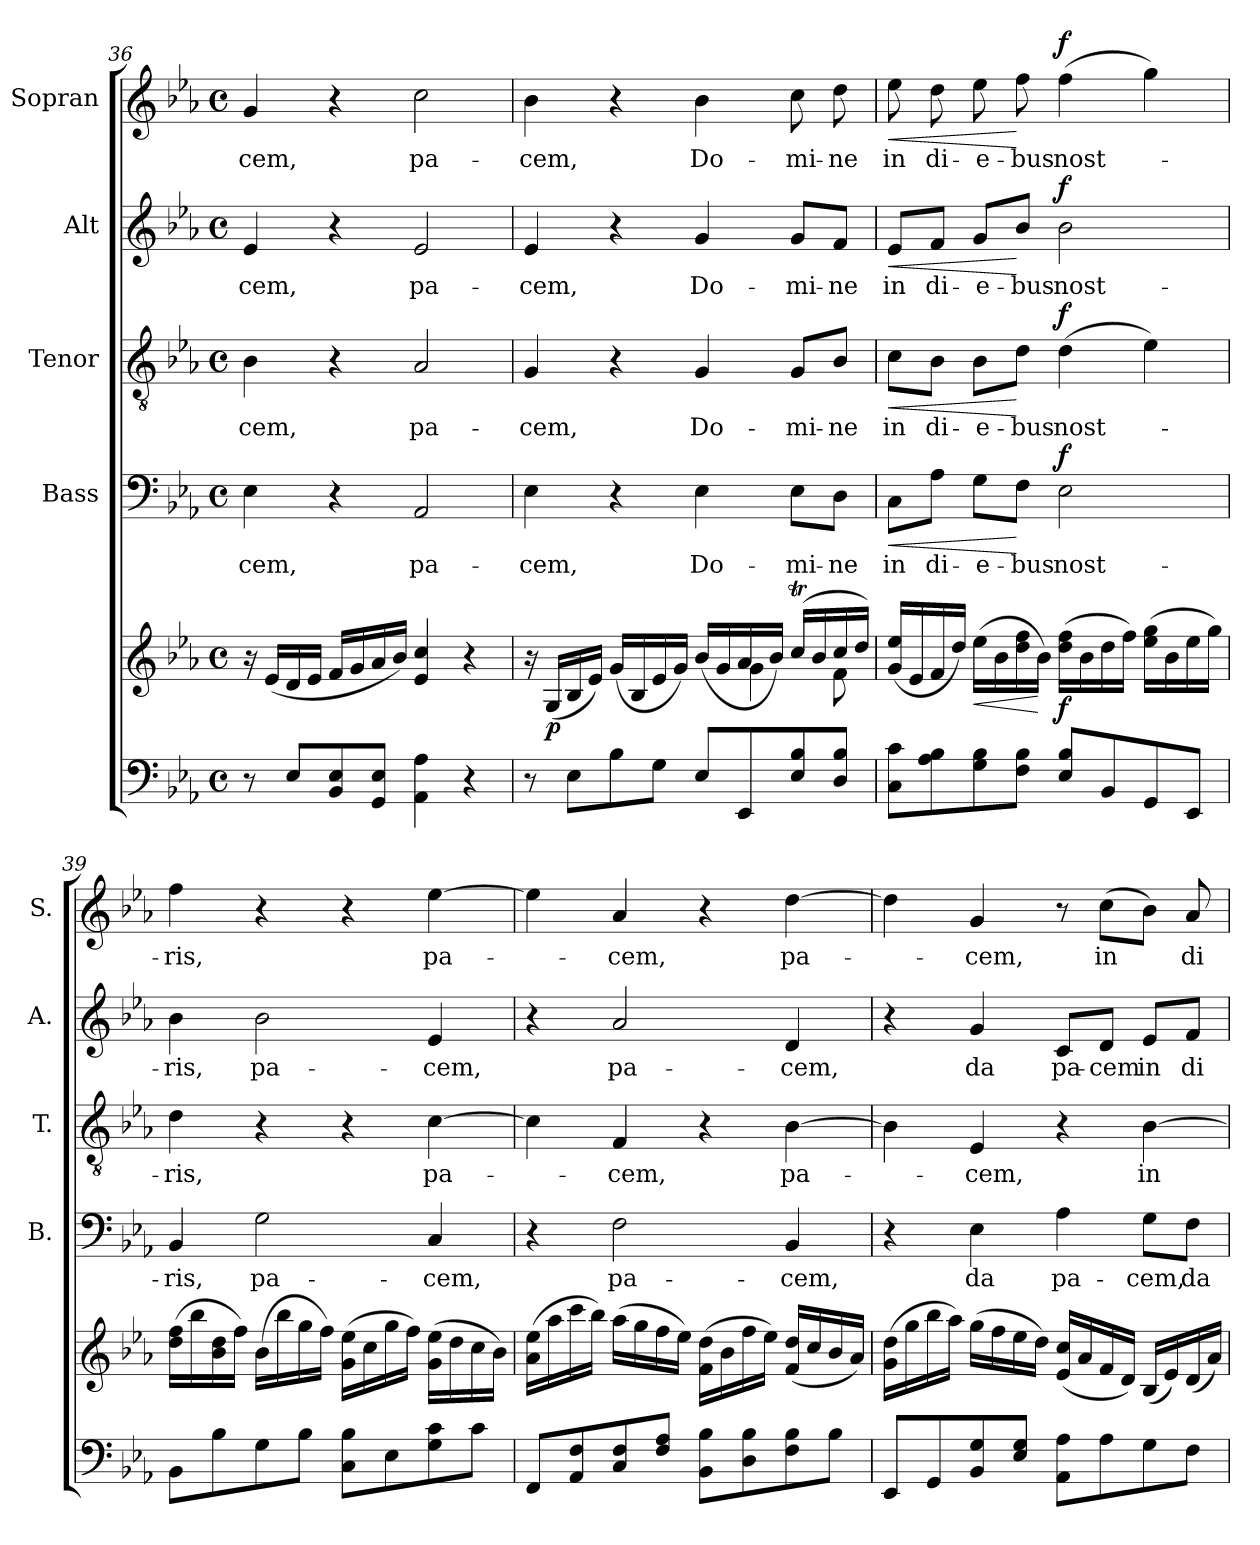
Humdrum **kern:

**kern	**kern	**dynam	**kern	**text	**dynam	**kern	**text	**dynam	**kern	**text	**dynam	**kern	**text	**dynam
*part5	*part5	*part5	*part4	*part4	*part4	*part3	*part3	*part3	*part2	*part2	*part2	*part1	*part1	*part1
*staff6	*staff5	*staff5/6	*staff4	*staff4	*staff4	*staff3	*staff3	*staff3	*staff2	*staff2	*staff2	*staff1	*staff1	*staff1
*	*	*	*I"Bass	*	*	*I"Tenor	*	*	*I"Alt	*	*	*I"Sopran	*	*
*	*	*	*I'B.	*	*	*I'T.	*	*	*I'A.	*	*	*I'S.	*	*
*clefF4	*clefG2	*	*clefF4	*	*	*clefGv2	*	*	*clefG2	*	*	*clefG2	*	*
*k[b-e-a-]	*k[b-e-a-]	*	*k[b-e-a-]	*	*	*k[b-e-a-]	*	*	*k[b-e-a-]	*	*	*k[b-e-a-]	*	*
*E-:	*E-:	*	*E-:	*	*	*E-:	*	*	*E-:	*	*	*E-:	*	*
*M4/4	*M4/4	*	*M4/4	*	*	*M4/4	*	*	*M4/4	*	*	*M4/4	*	*
*met(c)	*met(c)	*	*met(c)	*	*	*met(c)	*	*	*met(c)	*	*	*met(c)	*	*
=36	=36	=36	=36	=36	=36	=36	=36	=36	=36	=36	=36	=36	=36	=36
!	!	!	!	!LO:LY:b	!	!	!LO:LY:b	!	!	!LO:LY:b	!	!	!LO:LY:b	!
8r	16r	.	4E-\	-cem,	.	4B-\	-cem,	.	4e-/	-cem,	.	4g/	-cem,	.
.	(<16e-/LL	.	.	.	.	.	.	.	.	.	.	.	.	.
8E-/L	16d/	.	.	.	.	.	.	.	.	.	.	.	.	.
.	16e-/JJ	.	.	.	.	.	.	.	.	.	.	.	.	.
8BB-/ 8E-/	16f/LL	.	4r	.	.	4r	.	.	4r	.	.	4r	.	.
.	16g/	.	.	.	.	.	.	.	.	.	.	.	.	.
8GG/ 8E-/J	16a-/	.	.	.	.	.	.	.	.	.	.	.	.	.
.	16b-/JJ)	.	.	.	.	.	.	.	.	.	.	.	.	.
!	!	!	!	!LO:LY:b	!	!	!LO:LY:b	!	!	!LO:LY:b	!	!	!LO:LY:b	!
4AA-\ 4A-\	4e-/ 4cc/	.	2AA-/	pa-	.	2A-/	pa-	.	2e-/	pa-	.	2cc\	pa-	.
4r	4r	.	.	.	.	.	.	.	.	.	.	.	.	.
=37	=37	=37	=37	=37	=37	=37	=37	=37	=37	=37	=37	=37	=37	=37
*	*^	*	*	*	*	*	*	*	*	*	*	*	*	*
!	!	!	!	!	!LO:LY:b	!	!	!LO:LY:b	!	!	!LO:LY:b	!	!	!LO:LY:b	!
8r	16r	2ryy	.	4E-\	-cem,	.	4G/	-cem,	.	4e-/	-cem,	.	4b-\	-cem,	.
!	!	!	!LO:DY:b	!	!	!	!	!	!	!	!	!	!	!	!
.	(<16G/LL	.	p	.	.	.	.	.	.	.	.	.	.	.	.
8E-\L	16B-/	.	.	.	.	.	.	.	.	.	.	.	.	.	.
.	16e-/JJ)	.	.	.	.	.	.	.	.	.	.	.	.	.	.
8B-\	(<16g/LL	.	.	4r	.	.	4r	.	.	4r	.	.	4r	.	.
.	16B-/	.	.	.	.	.	.	.	.	.	.	.	.	.	.
8G\J	16e-/	.	.	.	.	.	.	.	.	.	.	.	.	.	.
.	16g/JJ)	.	.	.	.	.	.	.	.	.	.	.	.	.	.
!	!	!	!	!	!LO:LY:b	!	!	!LO:LY:b	!	!	!LO:LY:b	!	!	!LO:LY:b	!
8E-/L	(>16b-/LL	8ryy	.	4E-\	Do-	.	4G/	Do-	.	4g/	Do-	.	4b-\	Do-	.
.	16g/	.	.	.	.	.	.	.	.	.	.	.	.	.	.
8EE-/	16a-/	4g\	.	.	.	.	.	.	.	.	.	.	.	.	.
.	16b-/JJ)	.	.	.	.	.	.	.	.	.	.	.	.	.	.
!	!	!	!	!	!LO:LY:b	!	!	!LO:LY:b	!	!	!LO:LY:b	!	!	!LO:LY:b	!
8E-/ 8B-/	(>16ccT/LL	.	.	8E-\L	-mi-	.	8G/L	-mi-	.	8g/L	-mi-	.	8cc\	-mi-	.
.	16b-/	.	.	.	.	.	.	.	.	.	.	.	.	.	.
!	!	!	!	!	!LO:LY:b	!	!	!LO:LY:b	!	!	!LO:LY:b	!	!	!LO:LY:b	!
8D/ 8B-/J	16cc/	8f\	.	8D\J	-ne	.	8B-/J	-ne	.	8f/J	-ne	.	8dd\	-ne	.
.	16dd/JJ)	.	.	.	.	.	.	.	.	.	.	.	.	.	.
*	*v	*v	*	*	*	*	*	*	*	*	*	*	*	*	*
!!LO:LB:g=z
=38	=38	=38	=38	=38	=38	=38	=38	=38	=38	=38	=38	=38	=38	=38
!	!	!	!	!LO:LY:b	!LO:HP:b	!	!LO:LY:b	!LO:HP:b	!	!LO:LY:b	!LO:HP:b	!	!LO:LY:b	!LO:HP:b
8C\ 8c\L	(<16g/ 16ee-/LL	.	8C\L	in	<	8c\L	in	<	8e-/L	in	<	8ee-\	in	<
.	16e-/	.	.	.	.	.	.	.	.	.	.	.	.	.
!	!	!	!	!LO:LY:b	!	!	!LO:LY:b	!	!	!LO:LY:b	!	!	!LO:LY:b	!
8A-\ 8B-\	16f/	.	8A-\J	di-	.	8B-\J	di-	.	8f/J	di-	.	8dd\	di-	.
.	16dd/JJ)	.	.	.	.	.	.	.	.	.	.	.	.	.
!	!	!LO:HP:b	!	!LO:LY:b	!	!	!LO:LY:b	!	!	!LO:LY:b	!	!	!LO:LY:b	!
8G\ 8B-\	(>16ee-\LL	<	8G\L	-e-	.	8B-\L	-e-	.	8g/L	-e-	.	8ee-\	-e-	.
.	16b-\	.	.	.	.	.	.	.	.	.	.	.	.	.
!	!	!	!	!LO:LY:b	!	!	!LO:LY:b	!	!	!LO:LY:b	!	!	!LO:LY:b	!
8F\ 8B-\J	16dd\ 16ff\	.	8F\J	-bus	[	8d\J	-bus	[	8b-/J	-bus	[	8ff\	-bus	[
.	16b-\JJ)	[	.	.	.	.	.	.	.	.	.	.	.	.
!	!	!LO:DY:b	!	!LO:LY:b	!LO:DY:a	!	!LO:LY:b	!LO:DY:a	!	!LO:LY:b	!LO:DY:a	!	!LO:LY:b	!LO:DY:a
8E-/ 8B-/L	(>16dd\ 16ff\LL	f	2E-\	nost-	f	(>4d\	nost-	f	2b-\	nost-	f	(>4ff\	nost-	f
.	16b-\	.	.	.	.	.	.	.	.	.	.	.	.	.
8BB-/	16dd\	.	.	.	.	.	.	.	.	.	.	.	.	.
.	16ff\JJ)	.	.	.	.	.	.	.	.	.	.	.	.	.
8GG/	(>16ee-\ 16gg\LL	.	.	.	.	4e-\)	.	.	.	.	.	4gg\)	.	.
.	16b-\	.	.	.	.	.	.	.	.	.	.	.	.	.
8EE-/J	16ee-\	.	.	.	.	.	.	.	.	.	.	.	.	.
.	16gg\JJ)	.	.	.	.	.	.	.	.	.	.	.	.	.
=39	=39	=39	=39	=39	=39	=39	=39	=39	=39	=39	=39	=39	=39	=39
!	!	!	!	!LO:LY:b	!	!	!LO:LY:b	!	!	!LO:LY:b	!	!	!LO:LY:b	!
8BB-\L	(>16dd\ 16ff\LL	.	4BB-/	-ris,	.	4d\	-ris,	.	4b-\	-ris,	.	4ff\	-ris,	.
.	16bb-\	.	.	.	.	.	.	.	.	.	.	.	.	.
8B-\	16b-\ 16dd\	.	.	.	.	.	.	.	.	.	.	.	.	.
.	16ff\JJ)	.	.	.	.	.	.	.	.	.	.	.	.	.
!	!	!	!	!LO:LY:b	!	!	!	!	!	!LO:LY:b	!	!	!	!
8G\	(>16b-\LL	.	2G\	pa-	.	4r	.	.	2b-\	pa-	.	4r	.	.
.	16bb-\	.	.	.	.	.	.	.	.	.	.	.	.	.
8B-\J	16gg\	.	.	.	.	.	.	.	.	.	.	.	.	.
.	16ff\JJ)	.	.	.	.	.	.	.	.	.	.	.	.	.
8C\ 8B-\L	(>16g\ 16ee-\LL	.	.	.	.	4r	.	.	.	.	.	4r	.	.
.	16cc\	.	.	.	.	.	.	.	.	.	.	.	.	.
8E-\	16gg\	.	.	.	.	.	.	.	.	.	.	.	.	.
.	16ff\JJ)	.	.	.	.	.	.	.	.	.	.	.	.	.
!	!	!	!	!LO:LY:b	!	!	!LO:LY:b	!	!	!LO:LY:b	!	!	!LO:LY:b	!
8G\ 8c\	(>16g\ 16ee-\LL	.	4C/	-cem,	.	[4c\	pa-	.	4e-/	-cem,	.	[4ee-\	pa-	.
.	16dd\	.	.	.	.	.	.	.	.	.	.	.	.	.
8c\J	16cc\	.	.	.	.	.	.	.	.	.	.	.	.	.
.	16b-\JJ)	.	.	.	.	.	.	.	.	.	.	.	.	.
=40	=40	=40	=40	=40	=40	=40	=40	=40	=40	=40	=40	=40	=40	=40
8FF/L	(>16a-\ 16ee-\LL	.	4r	.	.	4c\]	.	.	4r	.	.	4ee-\]	.	.
.	16aa-\	.	.	.	.	.	.	.	.	.	.	.	.	.
8AA-/ 8F/	16ccc\	.	.	.	.	.	.	.	.	.	.	.	.	.
.	16bb-\JJ)	.	.	.	.	.	.	.	.	.	.	.	.	.
!	!	!	!	!LO:LY:b	!	!	!LO:LY:b	!	!	!LO:LY:b	!	!	!LO:LY:b	!
8C/ 8F/	(>16aa-\LL	.	2F\	pa-	.	4F/	-cem,	.	2a-/	pa-	.	4a-/	-cem,	.
.	16gg\	.	.	.	.	.	.	.	.	.	.	.	.	.
8F/ 8A-/J	16ff\	.	.	.	.	.	.	.	.	.	.	.	.	.
.	16ee-\JJ)	.	.	.	.	.	.	.	.	.	.	.	.	.
8BB-\ 8B-\L	(>16f\ 16dd\LL	.	.	.	.	4r	.	.	.	.	.	4r	.	.
.	16b-\	.	.	.	.	.	.	.	.	.	.	.	.	.
8D\ 8B-\	16ff\	.	.	.	.	.	.	.	.	.	.	.	.	.
.	16ee-\JJ)	.	.	.	.	.	.	.	.	.	.	.	.	.
!	!	!	!	!LO:LY:b	!	!	!LO:LY:b	!	!	!LO:LY:b	!	!	!LO:LY:b	!
8F\ 8B-\	(<16f/ 16dd/LL	.	4BB-/	-cem,	.	[4B-\	pa-	.	4d/	-cem,	.	[4dd\	pa-	.
.	16cc/	.	.	.	.	.	.	.	.	.	.	.	.	.
8B-\J	16b-/	.	.	.	.	.	.	.	.	.	.	.	.	.
.	16a-/JJ)	.	.	.	.	.	.	.	.	.	.	.	.	.
!!LO:PB:g=z
=41	=41	=41	=41	=41	=41	=41	=41	=41	=41	=41	=41	=41	=41	=41
8EE-/L	(>16g\ 16dd\LL	.	4r	.	.	4B-\]	.	.	4r	.	.	4dd\]	.	.
.	16gg\	.	.	.	.	.	.	.	.	.	.	.	.	.
8GG/	16bb-\	.	.	.	.	.	.	.	.	.	.	.	.	.
.	16aa-\JJ)	.	.	.	.	.	.	.	.	.	.	.	.	.
!	!	!	!	!LO:LY:b	!	!	!LO:LY:b	!	!	!LO:LY:b	!	!	!LO:LY:b	!
8BB-/ 8G/	(>16gg\LL	.	4E-\	da	.	4E-/	-cem,	.	4g/	da	.	4g/	-cem,	.
.	16ff\	.	.	.	.	.	.	.	.	.	.	.	.	.
8E-/ 8G/J	16ee-\	.	.	.	.	.	.	.	.	.	.	.	.	.
.	16dd\JJ)	.	.	.	.	.	.	.	.	.	.	.	.	.
!	!	!	!	!LO:LY:b	!	!	!	!	!	!LO:LY:b	!	!	!	!
8AA-\ 8A-\L	(<16e-/ 16cc/LL	.	4A-\	pa-	.	4r	.	.	8c/L	pa-	.	8r	.	.
.	16a-/	.	.	.	.	.	.	.	.	.	.	.	.	.
!	!	!	!	!	!	!	!	!	!	!LO:LY:b	!	!	!LO:LY:b	!
8A-\	16f/	.	.	.	.	.	.	.	8d/J	-cem	.	(>8cc\L	in	.
.	16d/JJ)	.	.	.	.	.	.	.	.	.	.	.	.	.
!	!	!	!	!LO:LY:b	!	!	!LO:LY:b	!	!	!LO:LY:b	!	!	!	!
8G\	(<16B-/LL	.	8G\L	-cem,	.	[4B-\	in	.	8e-/L	in	.	8b-\J)	.	.
.	16e-/)	.	.	.	.	.	.	.	.	.	.	.	.	.
!	!	!	!	!LO:LY:b	!	!	!	!	!	!LO:LY:b	!	!	!LO:LY:b	!
8F\J	(<16d/	.	8F\J	da	.	.	.	.	8f/J	di-	.	8a-/	di-	.
.	16a-/JJ)	.	.	.	.	.	.	.	.	.	.	.	.	.
=	=	=	=	=	=	=	=	=	=	=	=	=	=	=
*-	*-	*-	*-	*-	*-	*-	*-	*-	*-	*-	*-	*-	*-	*-
